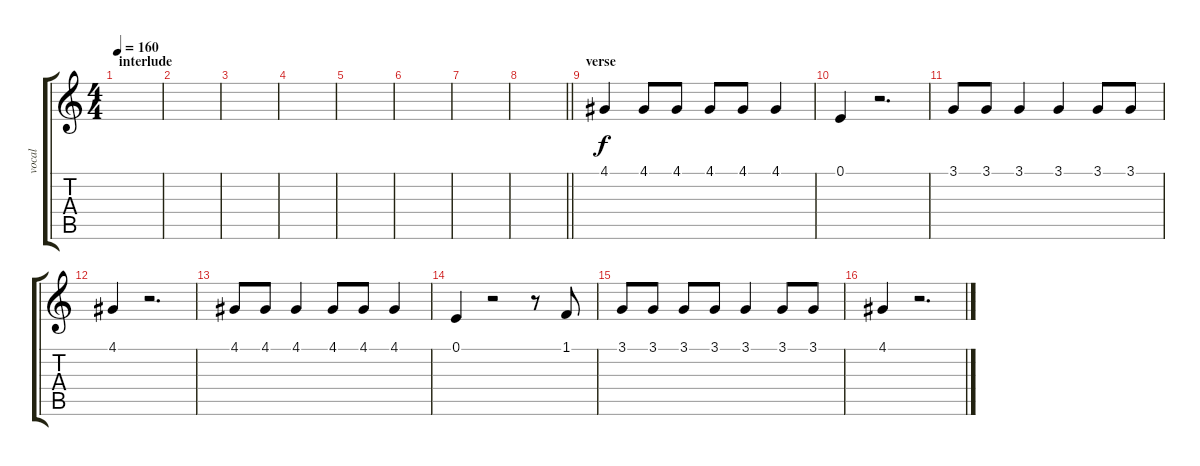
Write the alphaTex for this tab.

\track ("vocal" "vocal") {instrument choiraahs}
\staff {score tabs}
\tuning (E4 B3 G3 D3 A2 E2) {hide}
\ts (4 4)
\section ("" "interlude")
\tempo 160
\clef g2
\ks c
|
|
|
|
|
|
|
\barLineRight lightlight
|
\section ("" "verse")
4.1.4 4.1.8 4.1.8 4.1.8 4.1.8 4.1.4 |
0.1.4 r.2{d} |
3.1.8 3.1.8 3.1.4 3.1.4 3.1.8 3.1.8 |
4.1.4 r.2{d} |
4.1.8 4.1.8 4.1.4 4.1.8 4.1.8 4.1.4 |
0.1.4 r.2 r.8 1.1.8 |
3.1.8 3.1.8 3.1.8 3.1.8 3.1.4 3.1.8 3.1.8 |
4.1.4 r.2{d}
